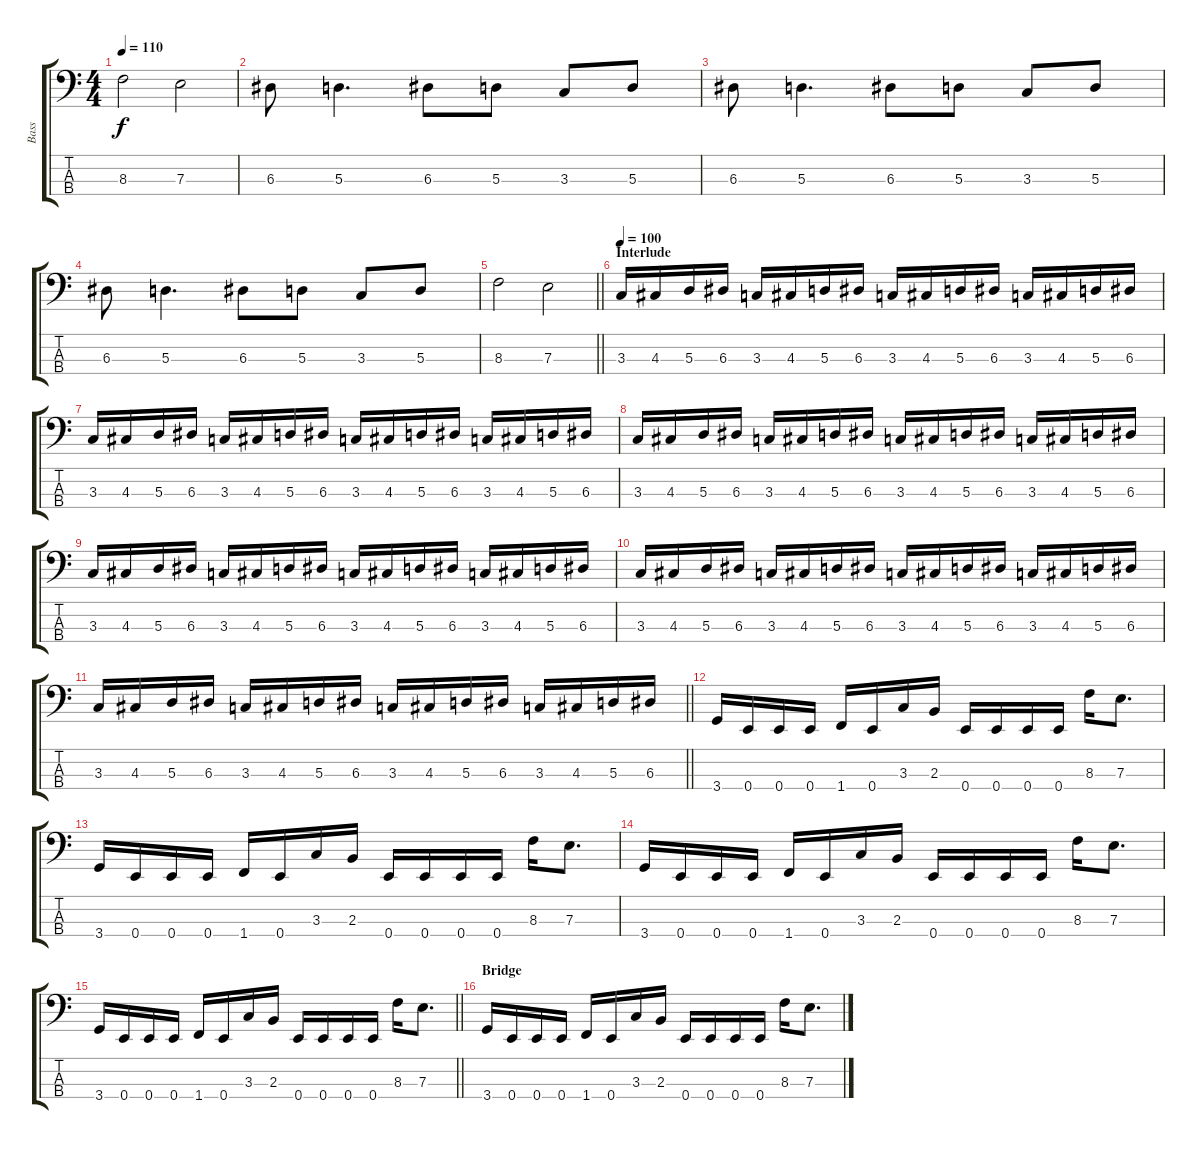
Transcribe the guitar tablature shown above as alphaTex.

\track ("Bass" "Bass") {instrument electricbasspick}
\staff {score tabs}
\tuning (G2 D2 A1 E1) {hide}
\ts (4 4)
\tempo 110
\clef f4
\ks c
8.3.2{dy f} 7.3.2 |
6.3.8 5.3.4{d} 6.3.8 5.3.8 3.3.8 5.3.8 |
6.3.8 5.3.4{d} 6.3.8 5.3.8 3.3.8 5.3.8 |
6.3.8 5.3.4{d} 6.3.8 5.3.8 3.3.8 5.3.8 |
\barLineRight lightlight
8.3.2 7.3.2 |
\section ("" "Interlude")
\tempo 100
3.3.16 4.3.16 5.3.16 6.3.16 3.3.16 4.3.16 5.3.16 6.3.16 3.3.16 4.3.16 5.3.16 6.3.16 3.3.16 4.3.16 5.3.16 6.3.16 |
3.3.16 4.3.16 5.3.16 6.3.16 3.3.16 4.3.16 5.3.16 6.3.16 3.3.16 4.3.16 5.3.16 6.3.16 3.3.16 4.3.16 5.3.16 6.3.16 |
3.3.16 4.3.16 5.3.16 6.3.16 3.3.16 4.3.16 5.3.16 6.3.16 3.3.16 4.3.16 5.3.16 6.3.16 3.3.16 4.3.16 5.3.16 6.3.16 |
3.3.16 4.3.16 5.3.16 6.3.16 3.3.16 4.3.16 5.3.16 6.3.16 3.3.16 4.3.16 5.3.16 6.3.16 3.3.16 4.3.16 5.3.16 6.3.16 |
3.3.16 4.3.16 5.3.16 6.3.16 3.3.16 4.3.16 5.3.16 6.3.16 3.3.16 4.3.16 5.3.16 6.3.16 3.3.16 4.3.16 5.3.16 6.3.16 |
\barLineRight lightlight
3.3.16 4.3.16 5.3.16 6.3.16 3.3.16 4.3.16 5.3.16 6.3.16 3.3.16 4.3.16 5.3.16 6.3.16 3.3.16 4.3.16 5.3.16 6.3.16 |
3.4.16 0.4.16 0.4.16 0.4.16 1.4.16 0.4.16 3.3.16 2.3.16 0.4.16 0.4.16 0.4.16 0.4.16 8.3.16 7.3.8{d} |
3.4.16 0.4.16 0.4.16 0.4.16 1.4.16 0.4.16 3.3.16 2.3.16 0.4.16 0.4.16 0.4.16 0.4.16 8.3.16 7.3.8{d} |
3.4.16 0.4.16 0.4.16 0.4.16 1.4.16 0.4.16 3.3.16 2.3.16 0.4.16 0.4.16 0.4.16 0.4.16 8.3.16 7.3.8{d} |
\barLineRight lightlight
3.4.16 0.4.16 0.4.16 0.4.16 1.4.16 0.4.16 3.3.16 2.3.16 0.4.16 0.4.16 0.4.16 0.4.16 8.3.16 7.3.8{d} |
\section ("" "Bridge")
3.4.16 0.4.16 0.4.16 0.4.16 1.4.16 0.4.16 3.3.16 2.3.16 0.4.16 0.4.16 0.4.16 0.4.16 8.3.16 7.3.8{d}
